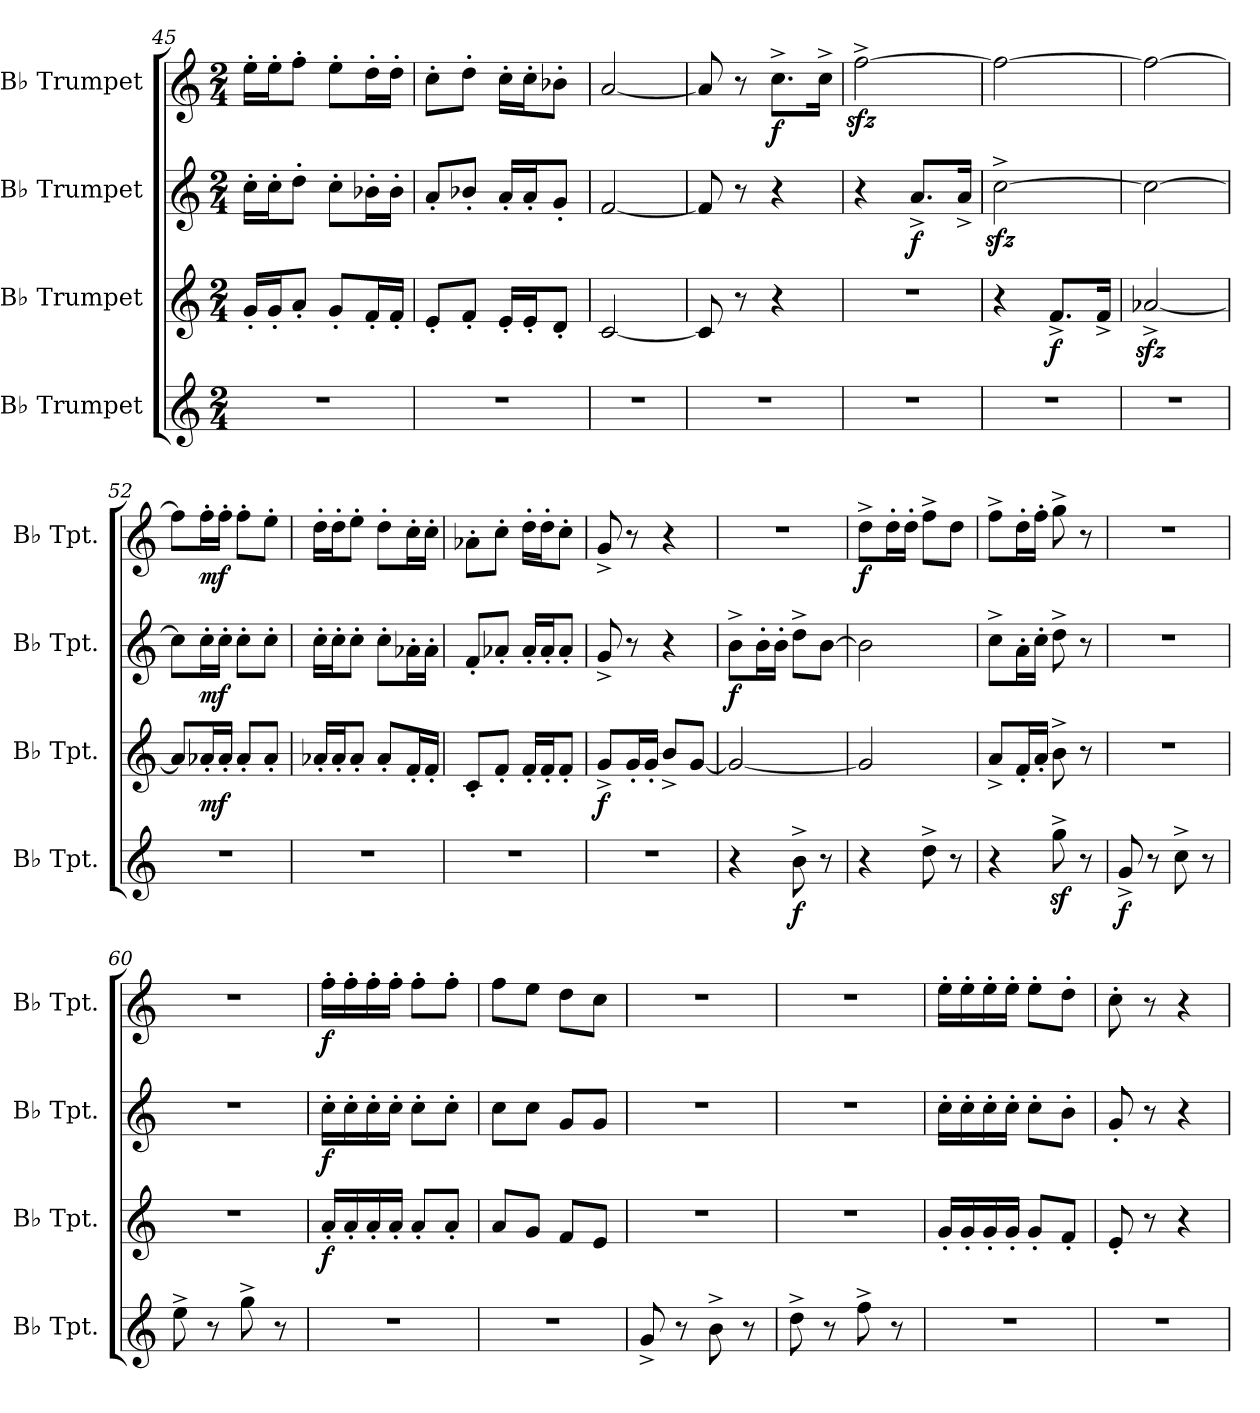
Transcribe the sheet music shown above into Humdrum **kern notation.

**kern	**dynam	**kern	**dynam	**kern	**dynam	**kern	**dynam
*part4	*part4	*part3	*part3	*part2	*part2	*part1	*part1
*staff4	*staff4	*staff3	*staff3	*staff2	*staff2	*staff1	*staff1
*I"B♭ Trumpet	*	*I"B♭ Trumpet	*	*I"B♭ Trumpet	*	*I"B♭ Trumpet	*
*I'B♭ Tpt.	*	*I'B♭ Tpt.	*	*I'B♭ Tpt.	*	*I'B♭ Tpt.	*
*clefG2	*	*clefG2	*	*clefG2	*	*clefG2	*
*ITrd1c2	*	*ITrd1c2	*	*ITrd1c2	*	*ITrd1c2	*
*k[b-e-]	*	*k[b-e-]	*	*k[b-e-]	*	*k[b-e-]	*
*M2/4	*	*M2/4	*	*M2/4	*	*M2/4	*
=45	=45	=45	=45	=45	=45	=45	=45
2r	.	16f'/LL	.	16b-'\LL	.	16dd'\LL	.
.	.	16f'/J	.	16b-'\J	.	16dd'\J	.
.	.	8g'/J	.	8cc'\J	.	8ee-'\J	.
.	.	8f'/L	.	8b-'\L	.	8dd'\L	.
.	.	16e-'/L	.	16a-X'\L	.	16cc'\L	.
.	.	16e-'/JJ	.	16a-'\JJ	.	16cc'\JJ	.
=46	=46	=46	=46	=46	=46	=46	=46
2r	.	8d'/L	.	8g'/L	.	8b-'\L	.
.	.	8e-'/J	.	8a-X'/J	.	8cc'\J	.
.	.	16d'/LL	.	16g'/LL	.	16b-'\LL	.
.	.	16d'/J	.	16g'/J	.	16b-'\J	.
.	.	8c'/J	.	8f'/J	.	8a-X'\J	.
=47	=47	=47	=47	=47	=47	=47	=47
2r	.	[2B-/	.	[2e-/	.	[2g/	.
=48	=48	=48	=48	=48	=48	=48	=48
2r	.	8B-/]	.	8e-/]	.	8g/]	.
.	.	8r	.	8r	.	8r	.
!	!	!	!	!	!	!	!LO:DY:b
.	.	4r	.	4r	.	8.b-^\L	f
.	.	.	.	.	.	16b-^\Jk	.
=49	=49	=49	=49	=49	=49	=49	=49
2r	.	2r	.	4r	.	[2ee-zz<^\	.
!	!	!	!	!	!LO:DY:b	!	!
.	.	.	.	8.g^/L	f	.	.
.	.	.	.	16g^/Jk	.	.	.
!!LO:LB:g=z
=50	=50	=50	=50	=50	=50	=50	=50
2r	.	4r	.	[2b-zz<^\	.	2ee-\_	.
!	!	!	!LO:DY:b	!	!	!	!
.	.	8.e-^/L	f	.	.	.	.
.	.	16e-^/Jk	.	.	.	.	.
=51	=51	=51	=51	=51	=51	=51	=51
2r	.	[2g-Xzz<^/	.	2b-\_	.	2ee-\_	.
=52	=52	=52	=52	=52	=52	=52	=52
2r	.	8g-/L]	.	8b-\L]	.	8ee-\L]	.
!	!	!	!LO:DY:b	!	!LO:DY:b	!	!LO:DY:b
.	.	16g-X'/L	mf	16b-'\L	mf	16ee-'\L	mf
.	.	16g-'/JJ	.	16b-'\JJ	.	16ee-'\JJ	.
.	.	8g-'/L	.	8b-'\L	.	8ee-'\L	.
.	.	8g-'/J	.	8b-'\J	.	8dd'\J	.
=53	=53	=53	=53	=53	=53	=53	=53
2r	.	16g-X'/LL	.	16b-'\LL	.	16cc'\LL	.
.	.	16g-'/J	.	16b-'\J	.	16cc'\J	.
.	.	8g-'/J	.	8b-'\J	.	8dd'\J	.
.	.	8g-'/L	.	8b-'\L	.	8cc'\L	.
.	.	16e-'/L	.	16g-X'\L	.	16b-'\L	.
.	.	16e-'/JJ	.	16g-'\JJ	.	16b-'\JJ	.
=54	=54	=54	=54	=54	=54	=54	=54
2r	.	8B-'/L	.	8e-'/L	.	8g-X'\L	.
.	.	8e-'/J	.	8g-X'/J	.	8b-'\J	.
.	.	16e-'/LL	.	16g-'/LL	.	16cc'\LL	.
.	.	16e-'/J	.	16g-'/J	.	16cc'\J	.
.	.	8e-'/J	.	8g-'/J	.	8b-'\J	.
=55	=55	=55	=55	=55	=55	=55	=55
!	!	!	!LO:DY:b	!	!	!	!
2r	.	8f^/L	f	8f^/	.	8f^/	.
.	.	16f'/L	.	8r	.	8r	.
.	.	16f'/JJ	.	.	.	.	.
.	.	8a^/L	.	4r	.	4r	.
.	.	[8f/J	.	.	.	.	.
=56	=56	=56	=56	=56	=56	=56	=56
!	!	!	!	!	!LO:DY:b	!	!
4r	.	2f/_	.	8a^\L	f	2r	.
.	.	.	.	16a'\L	.	.	.
.	.	.	.	16a'\JJ	.	.	.
!	!LO:DY:b	!	!	!	!	!	!
8a^\	f	.	.	8cc^\L	.	.	.
8r	.	.	.	[8a\J	.	.	.
!!LO:LB:g=z
=57	=57	=57	=57	=57	=57	=57	=57
!	!	!	!	!	!	!	!LO:DY:b
4r	.	2f/]	.	2a\]	.	8cc^\L	f
.	.	.	.	.	.	16cc'\L	.
.	.	.	.	.	.	16cc'\JJ	.
8cc^\	.	.	.	.	.	8ee-^\L	.
8r	.	.	.	.	.	8cc\J	.
=58	=58	=58	=58	=58	=58	=58	=58
4r	.	8g^/L	.	8b-^\L	.	8ee-^\L	.
.	.	16e-'/L	.	16g'\L	.	16cc'\L	.
.	.	16g'/JJ	.	16b-'\JJ	.	16ee-'\JJ	.
8ffz<^\	.	8a^\	.	8cc^\	.	8ff^\	.
8r	.	8r	.	8r	.	8r	.
=59	=59	=59	=59	=59	=59	=59	=59
!	!LO:DY:b	!	!	!	!	!	!
8f^/	f	2r	.	2r	.	2r	.
8r	.	.	.	.	.	.	.
8b-^\	.	.	.	.	.	.	.
8r	.	.	.	.	.	.	.
=60	=60	=60	=60	=60	=60	=60	=60
8dd^\	.	2r	.	2r	.	2r	.
8r	.	.	.	.	.	.	.
8ff^\	.	.	.	.	.	.	.
8r	.	.	.	.	.	.	.
=61	=61	=61	=61	=61	=61	=61	=61
!	!	!	!LO:DY:b	!	!LO:DY:b	!	!LO:DY:b
2r	.	16g'/LL	f	16b-'\LL	f	16ee-'\LL	f
.	.	16g'/	.	16b-'\	.	16ee-'\	.
.	.	16g'/	.	16b-'\	.	16ee-'\	.
.	.	16g'/JJ	.	16b-'\JJ	.	16ee-'\JJ	.
.	.	8g'/L	.	8b-'\L	.	8ee-'\L	.
.	.	8g'/J	.	8b-'\J	.	8ee-'\J	.
=62	=62	=62	=62	=62	=62	=62	=62
2r	.	8g/L	.	8b-\L	.	8ee-\L	.
.	.	8f/J	.	8b-\J	.	8dd\J	.
.	.	8e-/L	.	8f/L	.	8cc\L	.
.	.	8d/J	.	8f/J	.	8b-\J	.
=63	=63	=63	=63	=63	=63	=63	=63
8f^/	.	2r	.	2r	.	2r	.
8r	.	.	.	.	.	.	.
8a^\	.	.	.	.	.	.	.
8r	.	.	.	.	.	.	.
=64	=64	=64	=64	=64	=64	=64	=64
8cc^\	.	2r	.	2r	.	2r	.
8r	.	.	.	.	.	.	.
8ee-^\	.	.	.	.	.	.	.
8r	.	.	.	.	.	.	.
!!LO:PB:g=z
=65	=65	=65	=65	=65	=65	=65	=65
2r	.	16f'/LL	.	16b-'\LL	.	16dd'\LL	.
.	.	16f'/	.	16b-'\	.	16dd'\	.
.	.	16f'/	.	16b-'\	.	16dd'\	.
.	.	16f'/JJ	.	16b-'\JJ	.	16dd'\JJ	.
.	.	8f'/L	.	8b-'\L	.	8dd'\L	.
.	.	8e-'/J	.	8a'\J	.	8cc'\J	.
=66	=66	=66	=66	=66	=66	=66	=66
2r	.	8d'/	.	8f'/	.	8b-'\	.
.	.	8r	.	8r	.	8r	.
.	.	4r	.	4r	.	4r	.
=	=	=	=	=	=	=	=
*-	*-	*-	*-	*-	*-	*-	*-
